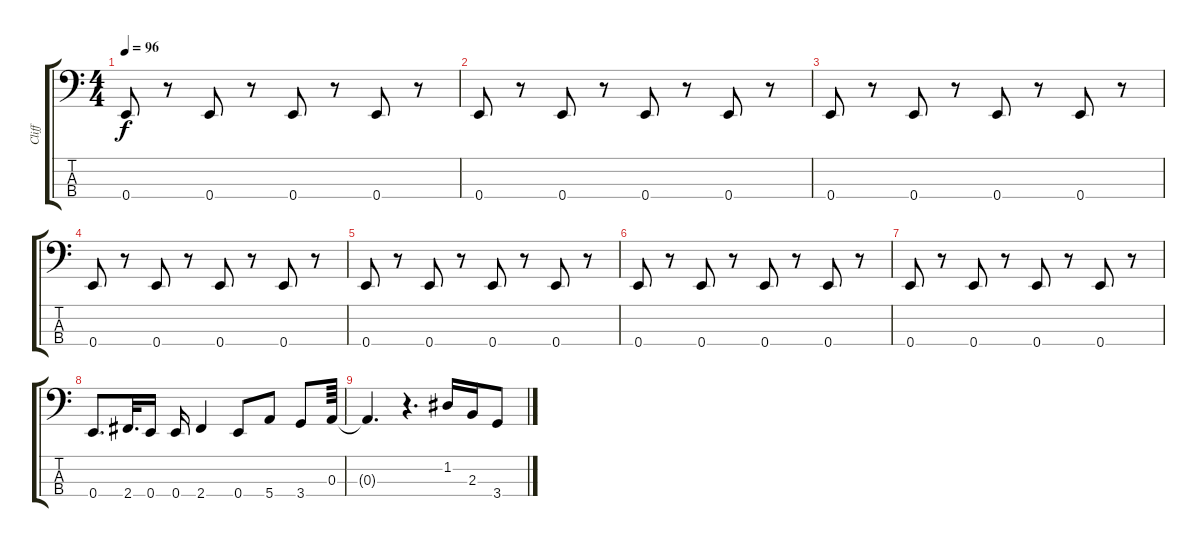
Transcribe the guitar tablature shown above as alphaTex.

\track ("Cliff" "Cliff") {instrument electricbassfinger}
\staff {score tabs}
\tuning (G2 D2 A1 E1) {hide}
\ts (4 4)
\tempo 96
\clef f4
\ks c
0.4.8{dy f} r.8 0.4.8 r.8 0.4.8 r.8 0.4.8 r.8 |
0.4.8 r.8 0.4.8 r.8 0.4.8 r.8 0.4.8 r.8 |
0.4.8 r.8 0.4.8 r.8 0.4.8 r.8 0.4.8 r.8 |
0.4.8 r.8 0.4.8 r.8 0.4.8 r.8 0.4.8 r.8 |
0.4.8 r.8 0.4.8 r.8 0.4.8 r.8 0.4.8 r.8 |
0.4.8 r.8 0.4.8 r.8 0.4.8 r.8 0.4.8 r.8 |
0.4.8 r.8 0.4.8 r.8 0.4.8 r.8 0.4.8 r.8 |
0.4.8{d} 2.4.32{d} 0.4.16 0.4.16 2.4.4 0.4.8 5.4.8 3.4.8 0.3.64 |
0.3{t}.4{d} r.4{d} 1.2.16 2.3.16 3.4.8
